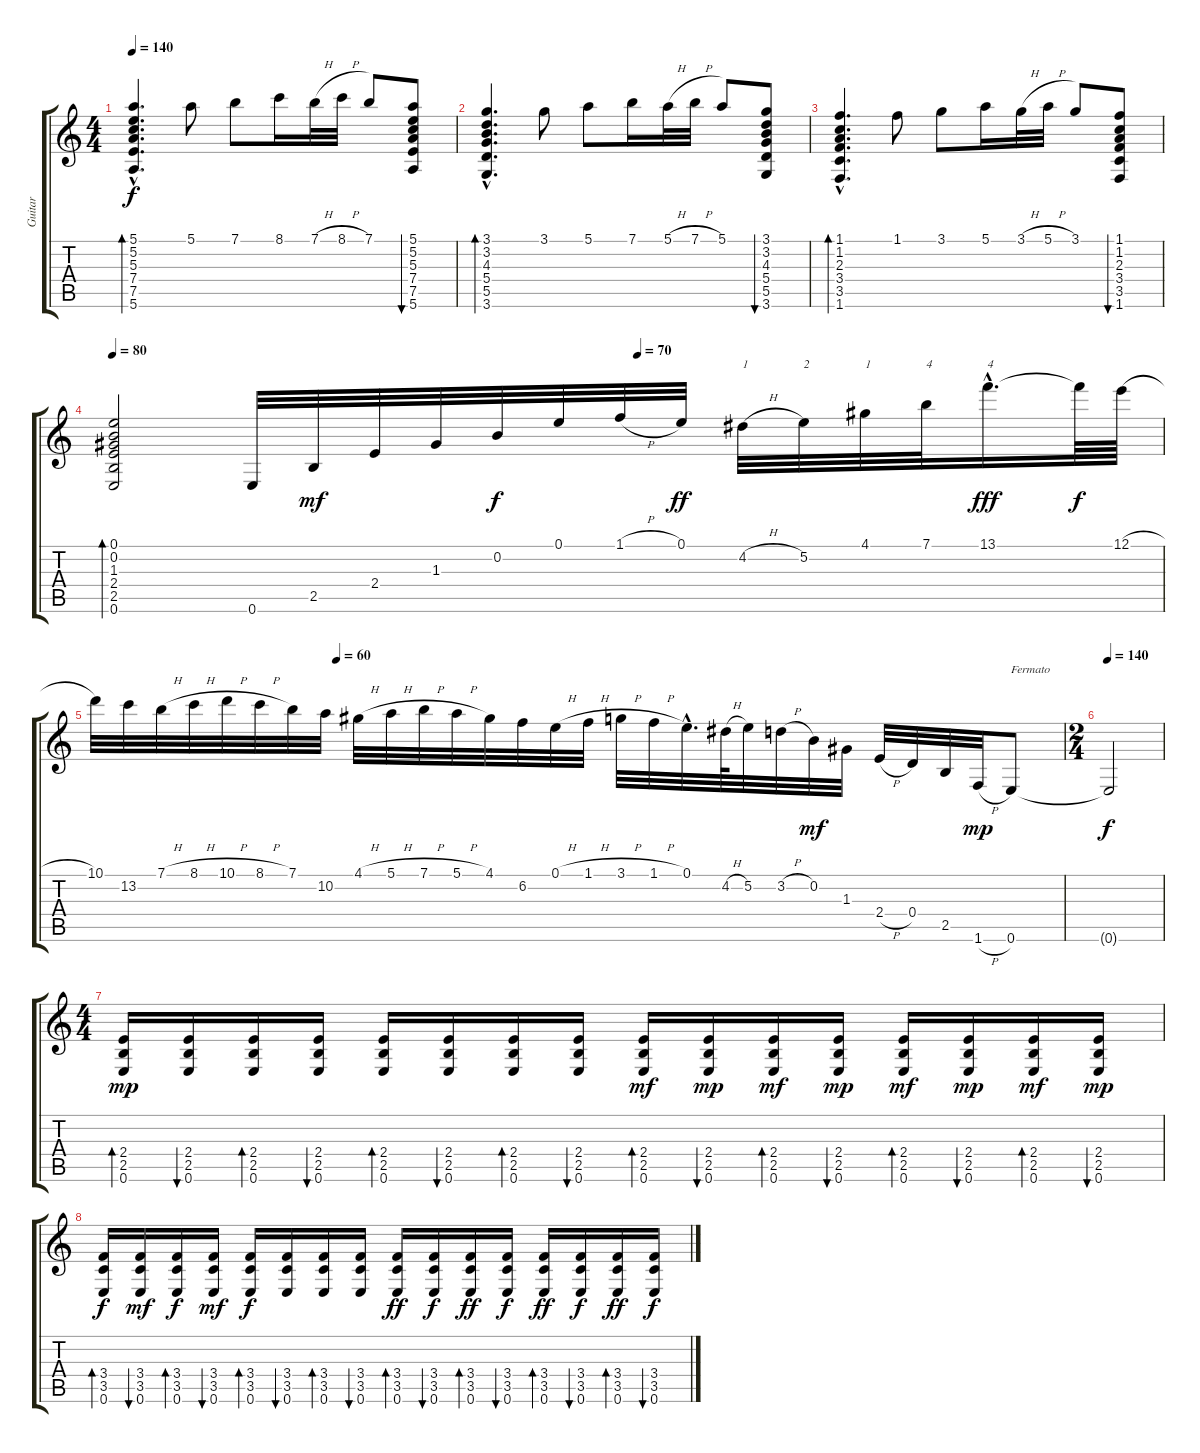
\track ("Guitar" "Guitar") {instrument acousticguitarnylon}
\staff {score tabs}
\tuning (E4 B3 G3 D3 A2 E2) {hide}
\ts (4 4)
\tempo 140
\clef g2
\ks c
(5.1{hac} 5.2{hac} 5.3{hac} 7.4{hac} 7.5{hac} 5.6{hac}).4{d bd 120 dy f instrument acousticguitarnylon} 5.1.8 7.1.8 8.1.16 7.1{h}.32 8.1{h}.32 7.1.8 (5.1 5.2 5.3 7.4 7.5 5.6).8{bu 60} |
(3.1{hac} 3.2{hac} 4.3{hac} 5.4{hac} 5.5{hac} 3.6{hac}).4{d bd 120} 3.1.8 5.1.8 7.1.16 5.1{h}.32 7.1{h}.32 5.1.8 (3.1 3.2 4.3 5.4 5.5 3.6).8{bu 60} |
(1.1{hac} 1.2{hac} 2.3{hac} 3.4{hac} 3.5{hac} 1.6{hac}).4{d bd 120} 1.1.8 3.1.8 5.1.16 3.1{h}.32 5.1{h}.32 3.1.8 (1.1 1.2 2.3 3.4 3.5 1.6).8{bu 60} |
\tempo 80
\tempo (70 0.5)
(0.1 0.2 1.3 2.4 2.5 0.6).2{bd 120} 0.6.32 2.5.32{dy mf} 2.4.32 1.3.32 0.2.32{dy f} 0.1.32 1.1{h}.32 0.1.32{dy ff} 4.2{h}.32{txt "1"} 5.2.32{txt "2"} 4.1.32{txt "1"} 7.1.32{txt "4"} 13.1{hac}.16{d txt "4" dy fff} 13.1{t}.64{dy f} 12.1{h}.64 |
\tempo (60 0.25)
10.1.32 13.2.32 7.1{h}.32 8.1{h}.32 10.1{h}.32 8.1{h}.32 7.1.32 10.2.32 4.1{h}.32 5.1{h}.32 7.1{h}.32 5.1{h}.32 4.1.32 6.2.32 0.1{h}.32 1.1{h}.32 3.1{h}.32 1.1{h}.32 0.1{hac}.32{d} 4.2{h}.64 5.2.32 3.2{h}.32 0.2.32{dy mf} 1.3.32 2.4{h}.32 0.4.32 2.5.32 1.6{h}.32{dy mp} 0.6.8{txt "Fermato"} |
\ts (2 4)
\tempo 140
0.6{t}.2{dy f} |
\ts (4 4)
(2.4 2.5 0.6).16{bd 60 dy mp} (2.4 2.5 0.6).16{bu 60} (2.4 2.5 0.6).16{bd 60} (2.4 2.5 0.6).16{bu 60} (2.4 2.5 0.6).16{bd 60} (2.4 2.5 0.6).16{bu 60} (2.4 2.5 0.6).16{bd 60} (2.4 2.5 0.6).16{bu 60} (2.4 2.5 0.6).16{bd 60 dy mf} (2.4 2.5 0.6).16{bu 60 dy mp} (2.4 2.5 0.6).16{bd 60 dy mf} (2.4 2.5 0.6).16{bu 60 dy mp} (2.4 2.5 0.6).16{bd 60 dy mf} (2.4 2.5 0.6).16{bu 60 dy mp} (2.4 2.5 0.6).16{bd 60 dy mf} (2.4 2.5 0.6).16{bu 60 dy mp} |
(3.4 3.5 0.6).16{bd 60 dy f} (3.4 3.5 0.6).16{bu 60 dy mf} (3.4 3.5 0.6).16{bd 60 dy f} (3.4 3.5 0.6).16{bu 60 dy mf} (3.4 3.5 0.6).16{bd 60 dy f} (3.4 3.5 0.6).16{bu 60} (3.4 3.5 0.6).16{bd 60} (3.4 3.5 0.6).16{bu 60} (3.4 3.5 0.6).16{bd 60 dy ff} (3.4 3.5 0.6).16{bu 60 dy f} (3.4 3.5 0.6).16{bd 60 dy ff} (3.4 3.5 0.6).16{bu 60 dy f} (3.4 3.5 0.6).16{bd 60 dy ff} (3.4 3.5 0.6).16{bu 60 dy f} (3.4 3.5 0.6).16{bd 60 dy ff} (3.4 3.5 0.6).16{bu 60 dy f}
